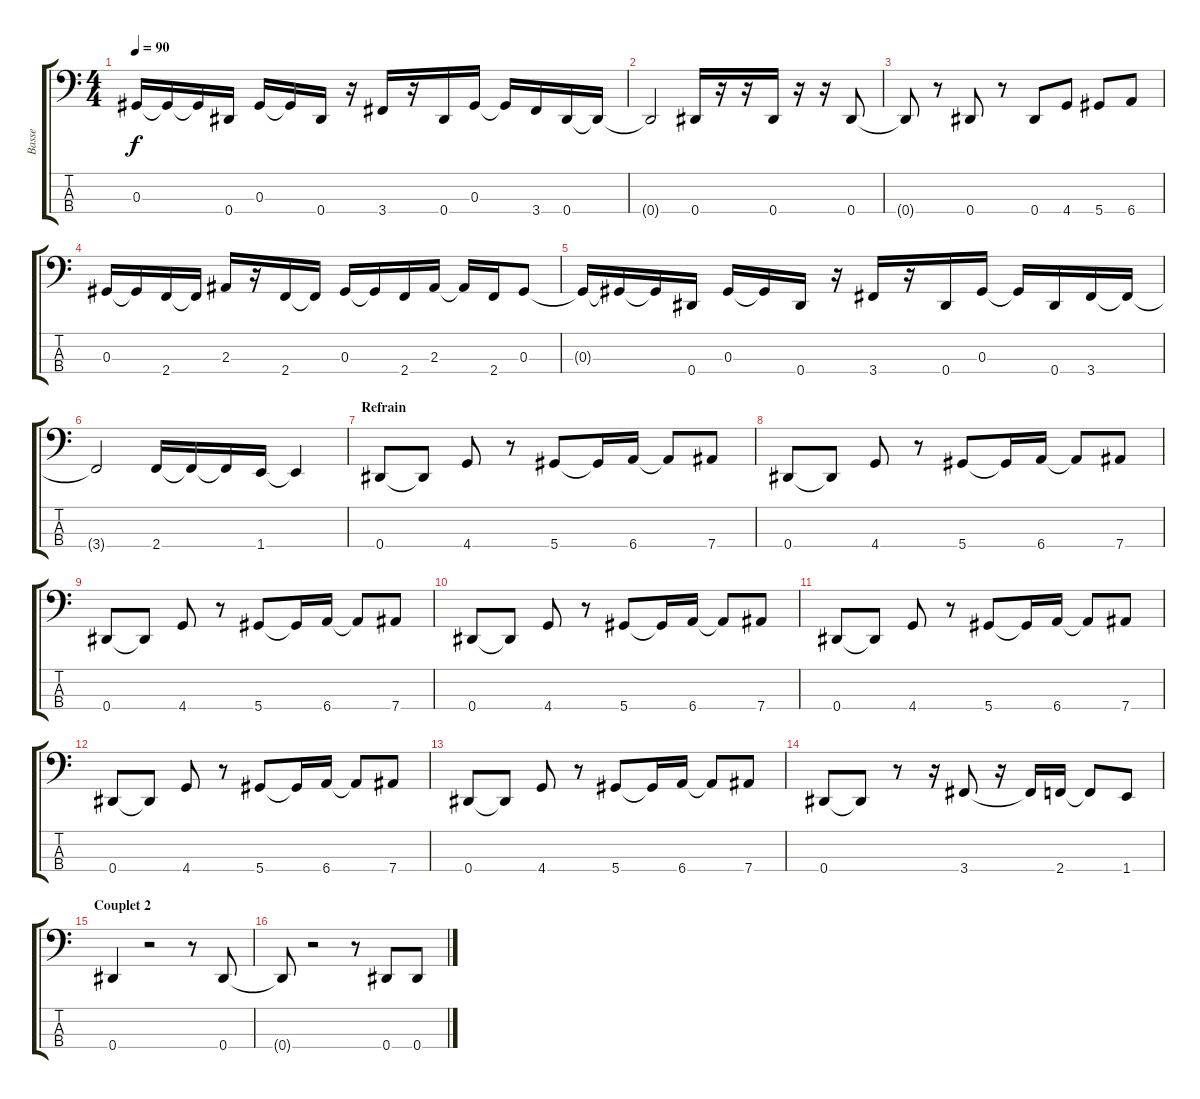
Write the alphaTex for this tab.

\track ("Basse" "Basse") {instrument slapbass2}
\staff {score tabs}
\tuning (Gb2 Db2 Ab1 Eb1) {hide}
\ts (4 4)
\tempo 90
\clef f4
\ks c
0.3{t}.16{dy f} 0.3{t}.16 0.3{t}.16 0.4.16 0.3.16 0.3{t}.16 0.4.16 r.16 3.4.16 r.16 0.4.16 0.3.16 0.3{t}.16 3.4.16 0.4.16 0.4{t}.16 |
0.4{t}.2 0.4.16 r.16 r.16 0.4.16 r.16 r.16 0.4.8 |
0.4{t}.8 r.8 0.4.8 r.8 0.4.8 4.4.8 5.4.8 6.4.8 |
0.3.16 0.3{t}.16 2.4.16 2.4{t}.16 2.3.16 r.16 2.4.16 2.4{t}.16 0.3.16 0.3{t}.16 2.4.16 2.3.16 2.3{t}.16 2.4.16 0.3.8 |
0.3{t}.16 0.3{t}.16 0.3{t}.16 0.4.16 0.3.16 0.3{t}.16 0.4.16 r.16 3.4.16 r.16 0.4.16 0.3.16 0.3{t}.16 0.4.16 3.4.16 3.4{t}.16 |
3.4{t}.2 2.4.16 2.4{t}.16 2.4{t}.16 1.4.16 1.4{t}.4 |
\section ("" "Refrain")
0.4.8 0.4{t}.8 4.4.8 r.8 5.4.8 5.4{t}.16 6.4.16 6.4{t}.8 7.4.8 |
0.4.8 0.4{t}.8 4.4.8 r.8 5.4.8 5.4{t}.16 6.4.16 6.4{t}.8 7.4.8 |
0.4.8 0.4{t}.8 4.4.8 r.8 5.4.8 5.4{t}.16 6.4.16 6.4{t}.8 7.4.8 |
0.4.8 0.4{t}.8 4.4.8 r.8 5.4.8 5.4{t}.16 6.4.16 6.4{t}.8 7.4.8 |
0.4.8 0.4{t}.8 4.4.8 r.8 5.4.8 5.4{t}.16 6.4.16 6.4{t}.8 7.4.8 |
0.4.8 0.4{t}.8 4.4.8 r.8 5.4.8 5.4{t}.16 6.4.16 6.4{t}.8 7.4.8 |
0.4.8 0.4{t}.8 4.4.8 r.8 5.4.8 5.4{t}.16 6.4.16 6.4{t}.8 7.4.8 |
0.4.8 0.4{t}.8 r.8 r.16 3.4.8 r.16 3.4{t}.16 2.4.16 2.4{t}.8 1.4.8 |
\section ("" "Couplet 2")
0.4.4 r.2 r.8 0.4.8 |
0.4{t}.8 r.2 r.8 0.4.8 0.4.8
